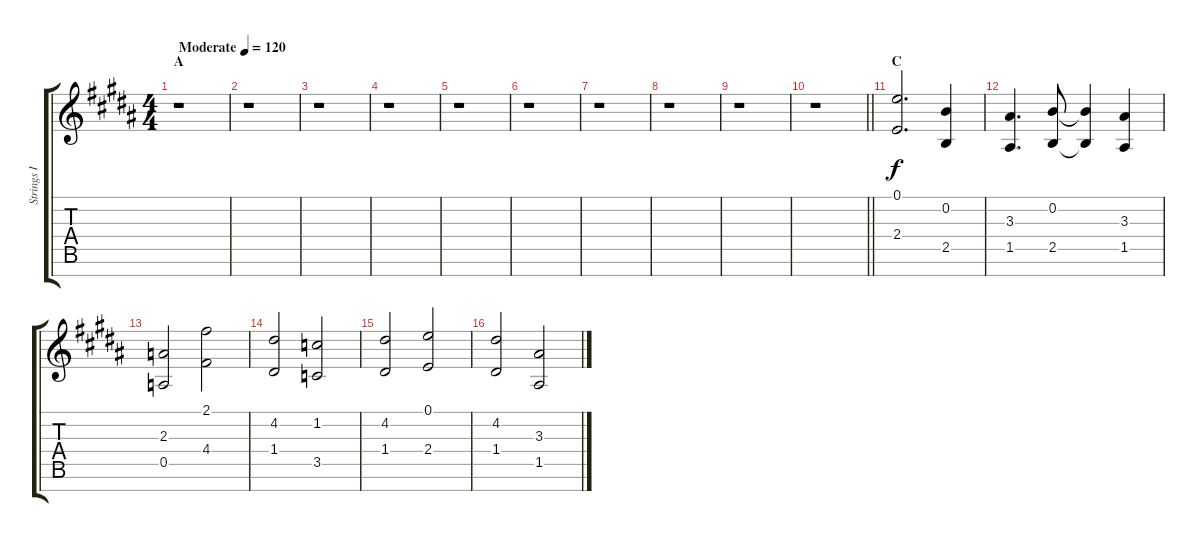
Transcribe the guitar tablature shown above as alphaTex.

\track ("Strings I" "Strings I") {instrument stringensemble1}
\staff {score tabs}
\tuning (E5 B4 G4 D4 A3 E3 B2) {hide}
\ts (4 4)
\section ("" "A")
\tempo (120 "Moderate")
\clef g2
\ks b
r.1{dy f instrument stringensemble1} |
r.1 |
r.1 |
r.1 |
r.1 |
r.1 |
r.1 |
r.1 |
r.1 |
\barLineRight lightlight
r.1 |
\section ("" "C")
(0.1 2.4).2{d} (0.2 2.5).4 |
(3.3 1.5).4{d} (0.2 2.5).8 (0.2{t} 2.5{t}).4 (3.3 1.5).4 |
(2.3 0.5).2 (2.1 4.4).2 |
(4.2 1.4).2 (1.2 3.5).2 |
(4.2 1.4).2 (0.1 2.4).2 |
(4.2 1.4).2 (3.3 1.5).2
